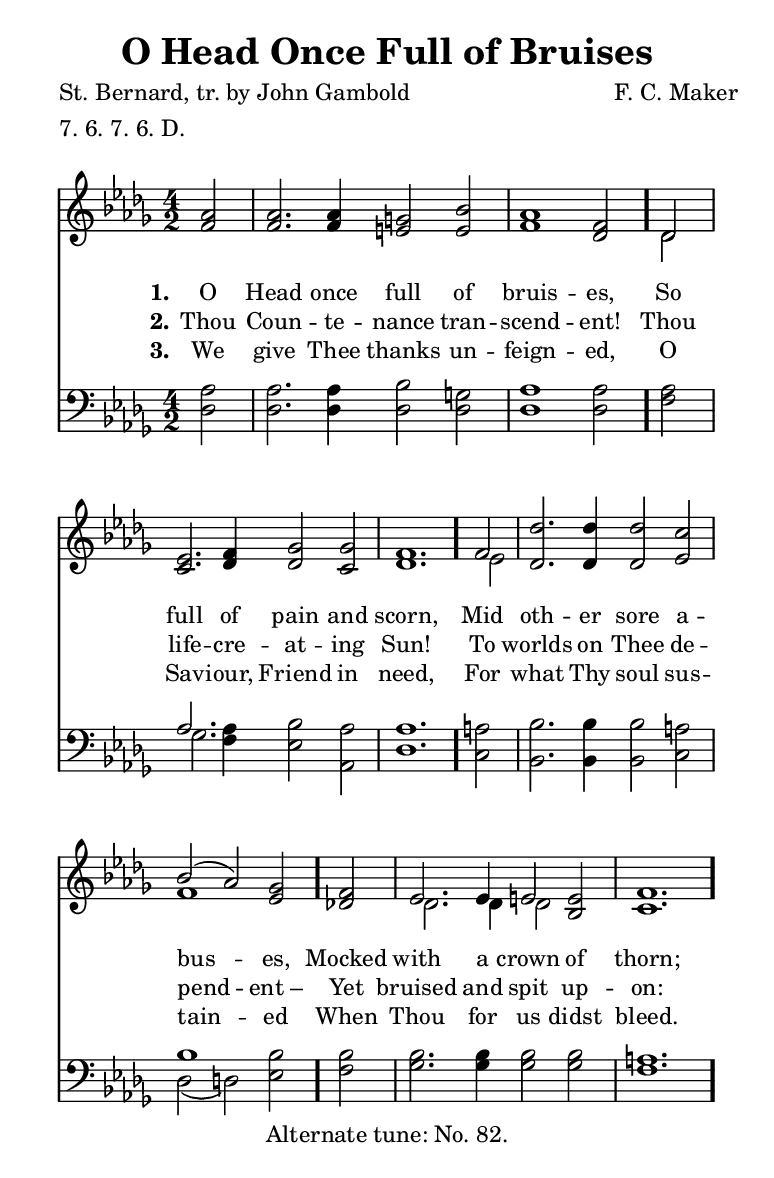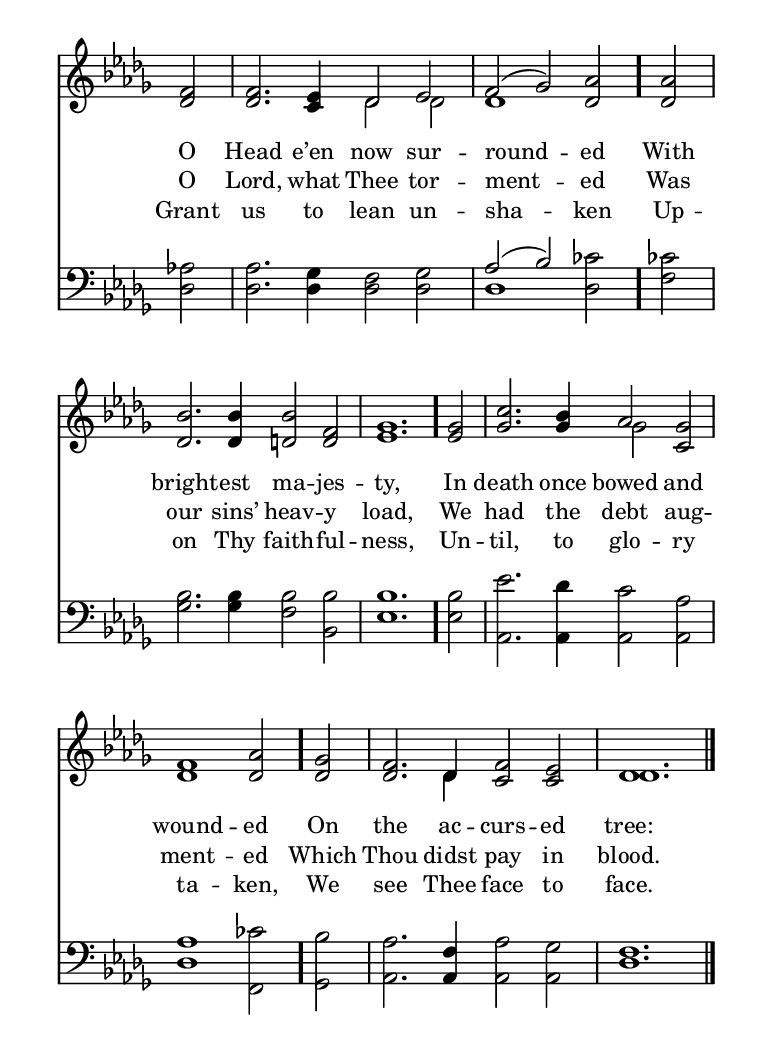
\include "common/global.ily"
\paper {
  \include "common/paper.ily"
  oddFooterMarkup = \markup { \fill-line { \on-the-fly \first-page "Alternate tune: No. 82." } }
}

\header{
  hymnnumber = "181"
  title = "O Head Once Full of Bruises"
  tunename = "St. Christopher"
  meter = "7. 6. 7. 6. D."
  poet = "St. Bernard, tr. by John Gambold"
  composer = "F. C. Maker"
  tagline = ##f
}

global = {
  \include "common/overrides.ily"
  \override Staff.TimeSignature.style = #'numbered
  \time 4/2
  \override Score.MetronomeMark.transparent = ##t % hide all fermata changes too
  \tempo 2=80
  \key des \major
  \partial 2
  \autoBeamOff
}

notesSoprano = {
\global
\relative c'' {

  aes2 | aes2. aes4 g2 bes | aes1 f2
  des2 | ees2. f4 ges2 ges | f1.
  f2 | des'2. des4 des2 c | bes( aes) ges
  f2 | ees2. ees4 e2 e | f1.
  f2 | f2. ees4 des2 ees | f( ges) aes
  aes2 | bes2. bes4 bes2 f | ges1.
  ges2 | c2. bes4 aes2 ges | f1 aes2
  ges2 | f2. des4 f2 ees | des1.

  \bar "|."

}
}

notesAlto = {
\global
\relative e' {

  f2 | f2. f4 e2 e | f1 des2
  des2 | c2. des4 des2 c | des1.
  ees2 | des2. des4 des2 ees | f1 ees2
  des!2 | des2. des4 des2 bes | c1.
  des2 | des2. c4 des2 des | des1 des2
  des2 | des2. des4 d2 d | ees1.
  ees2 | ges2. ges4 ges2 c, | des1 des2
  des2 | des2. des4 c2 c | des1.

}
}

notesTenor = {
\global
\relative a {

  aes2 | aes2. aes4 bes2 g | aes1 aes2
  aes2 | aes2. aes4 bes2 aes | aes1.
  a2 | bes2. bes4 bes2 a | bes1 bes2
  bes2 | bes2. bes4 bes2 bes | a1.
  aes!2 | aes2. ges4 f2 ges | aes( bes) ces
  ces!2 | bes2. bes4 bes2 bes | bes1.
  bes2 | ees2. des4 c2 aes | aes1 ces2
  bes2 | aes2. f4 aes2 ges | f1.

}
}

notesBass = {
\global
\relative f {

  des2 | des2. des4 des2 des | des1 des2
  f2 | ges2. f4 ees2 aes, | des1.
  c2 | bes2. bes4 bes2 c | des( d) ees
  f2 | ges2. ges4 ges2 ges | f1.
  des2 | des2. des4 des2 des | des1 des2
  f2 | ges2. ges4 f2 bes,2 | ees1.
  ees2 | aes,2. aes4 aes2 aes | des1 f,2
  ges2 | aes2. aes4 aes2 aes | des1.

}
}

wordsA = \lyricmode {
\set stanza = "1."

O Head once full of bruis -- es, \bar "."
So full of pain and scorn, \bar "."
Mid oth -- er sore a -- bus -- es, \bar "."
Mocked with a crown of thorn; \bar "."
O Head e’en now sur -- round -- ed \bar "."
With bright -- est ma -- jes -- ty, \bar "."
In death once bowed and wound -- ed \bar "."
On the ac -- curs -- ed tree: \bar "." % blue book puts full stop here but the sentence hasn't ended

}

wordsB = \lyricmode {
\set stanza = "2."

Thou Coun -- te -- nance tran -- scend -- ent!
Thou life -- cre -- at -- ing Sun!
To worlds on Thee de -- pend -- ent_–
Yet bruised and spit up -- on:
O Lord, what Thee tor -- ment -- ed
Was our sins’ heav -- y load,
We had the debt aug -- ment -- ed
Which Thou didst pay in blood.

}

wordsC = \lyricmode {
\set stanza = "3."

We give Thee thanks un -- feign -- ed,
O Sav -- iour, Friend in need,
For what Thy soul sus -- tain -- ed
When Thou for us didst bleed.
Grant us to lean un -- sha -- ken
Up -- on Thy faith -- ful -- ness,
Un -- til, to glo -- ry ta -- ken,
We see Thee face to face.

}

\score {
  \context ChoirStaff <<
    \context Staff = upper <<
      \set Staff.autoBeaming = ##f
      \set ChoirStaff.systemStartDelimiter = #'SystemStartBar
      \set ChoirStaff.printPartCombineTexts = ##f
      \partcombine #'(2 . 11) \notesSoprano \notesAlto
      \context NullVoice = sopranos { \voiceOne << \notesSoprano >> }
      \context Lyrics = one   \lyricsto sopranos \wordsA
      \context Lyrics = two   \lyricsto sopranos \wordsB
      \context Lyrics = three \lyricsto sopranos \wordsC
    >>
    \context Staff = men <<
      \set Staff.autoBeaming = ##f
      \clef bass
      \set ChoirStaff.printPartCombineTexts = ##f
      \partcombine #'(2 . 11) \notesTenor \notesBass
    >>
  >>
  \layout {
    \include "common/layout.ily"
  }
  \midi{
    \include "common/midi.ily"
  }
}

\version "2.19.49"  % necessary for upgrading to future LilyPond versions.

% vi:set et ts=2 sw=2 ai nocindent syntax=lilypond:
